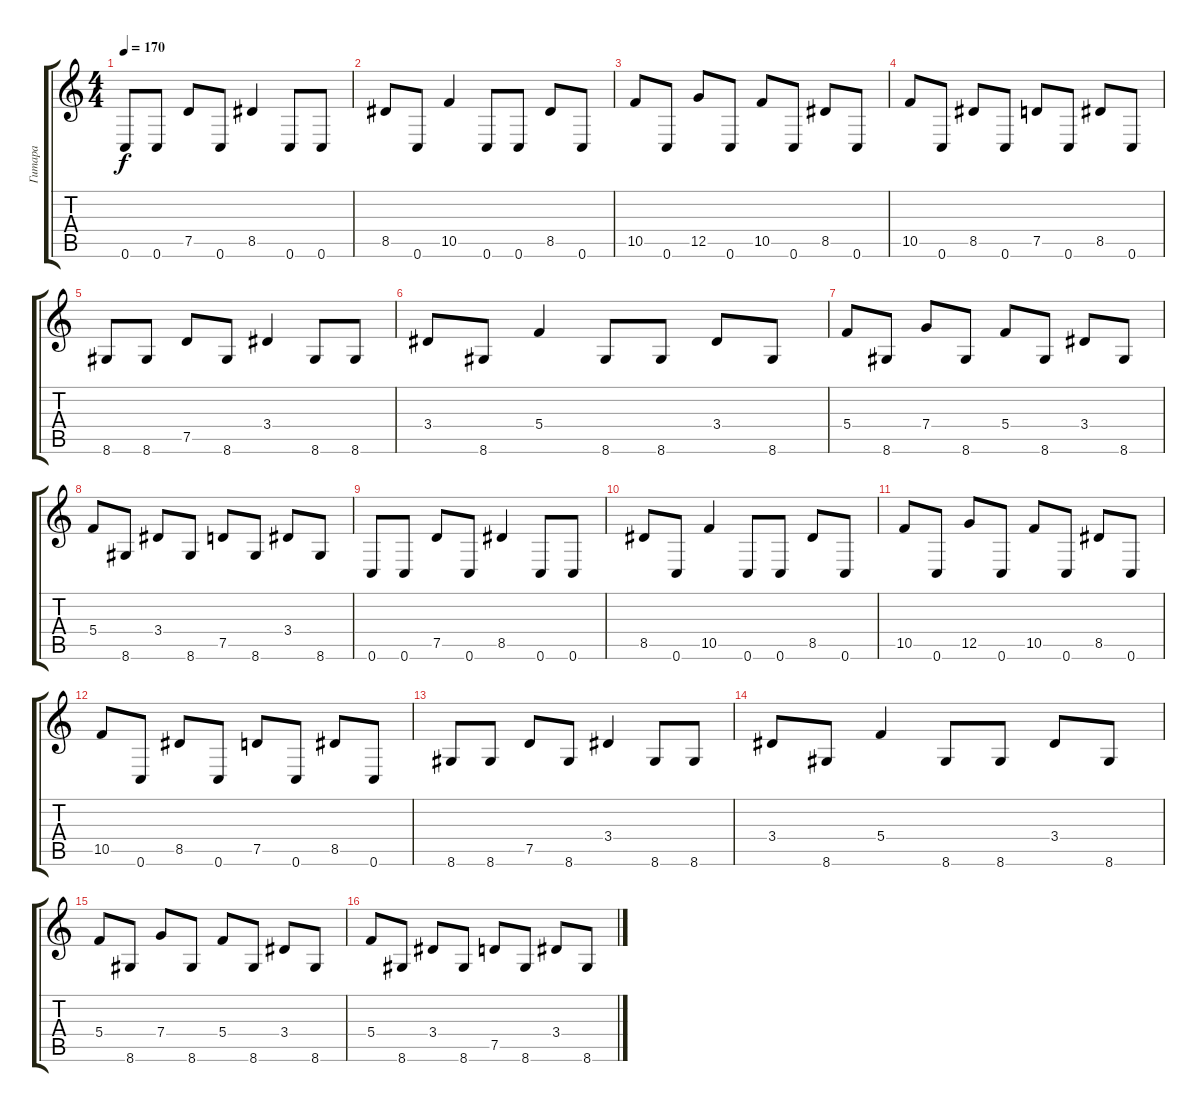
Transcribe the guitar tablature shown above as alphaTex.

\track ("Гитара" "Гитара") {instrument distortionguitar}
\staff {score tabs}
\tuning (D4 A3 F3 C3 G2 C2) {hide}
\ts (4 4)
\tempo 170
\clef g2
\ks c
0.6.8{dy f} 0.6.8 7.5.8 0.6.8 8.5.4 0.6.8 0.6.8 |
8.5.8 0.6.8 10.5.4 0.6.8 0.6.8 8.5.8 0.6.8 |
10.5.8 0.6.8 12.5.8 0.6.8 10.5.8 0.6.8 8.5.8 0.6.8 |
10.5.8 0.6.8 8.5.8 0.6.8 7.5.8 0.6.8 8.5.8 0.6.8 |
8.6.8 8.6.8 7.5.8 8.6.8 3.4.4 8.6.8 8.6.8 |
3.4.8 8.6.8 5.4.4 8.6.8 8.6.8 3.4.8 8.6.8 |
5.4.8 8.6.8 7.4.8 8.6.8 5.4.8 8.6.8 3.4.8 8.6.8 |
5.4.8 8.6.8 3.4.8 8.6.8 7.5.8 8.6.8 3.4.8 8.6.8 |
0.6.8 0.6.8 7.5.8 0.6.8 8.5.4 0.6.8 0.6.8 |
8.5.8 0.6.8 10.5.4 0.6.8 0.6.8 8.5.8 0.6.8 |
10.5.8 0.6.8 12.5.8 0.6.8 10.5.8 0.6.8 8.5.8 0.6.8 |
10.5.8 0.6.8 8.5.8 0.6.8 7.5.8 0.6.8 8.5.8 0.6.8 |
8.6.8 8.6.8 7.5.8 8.6.8 3.4.4 8.6.8 8.6.8 |
3.4.8 8.6.8 5.4.4 8.6.8 8.6.8 3.4.8 8.6.8 |
5.4.8 8.6.8 7.4.8 8.6.8 5.4.8 8.6.8 3.4.8 8.6.8 |
5.4.8 8.6.8 3.4.8 8.6.8 7.5.8 8.6.8 3.4.8 8.6.8
